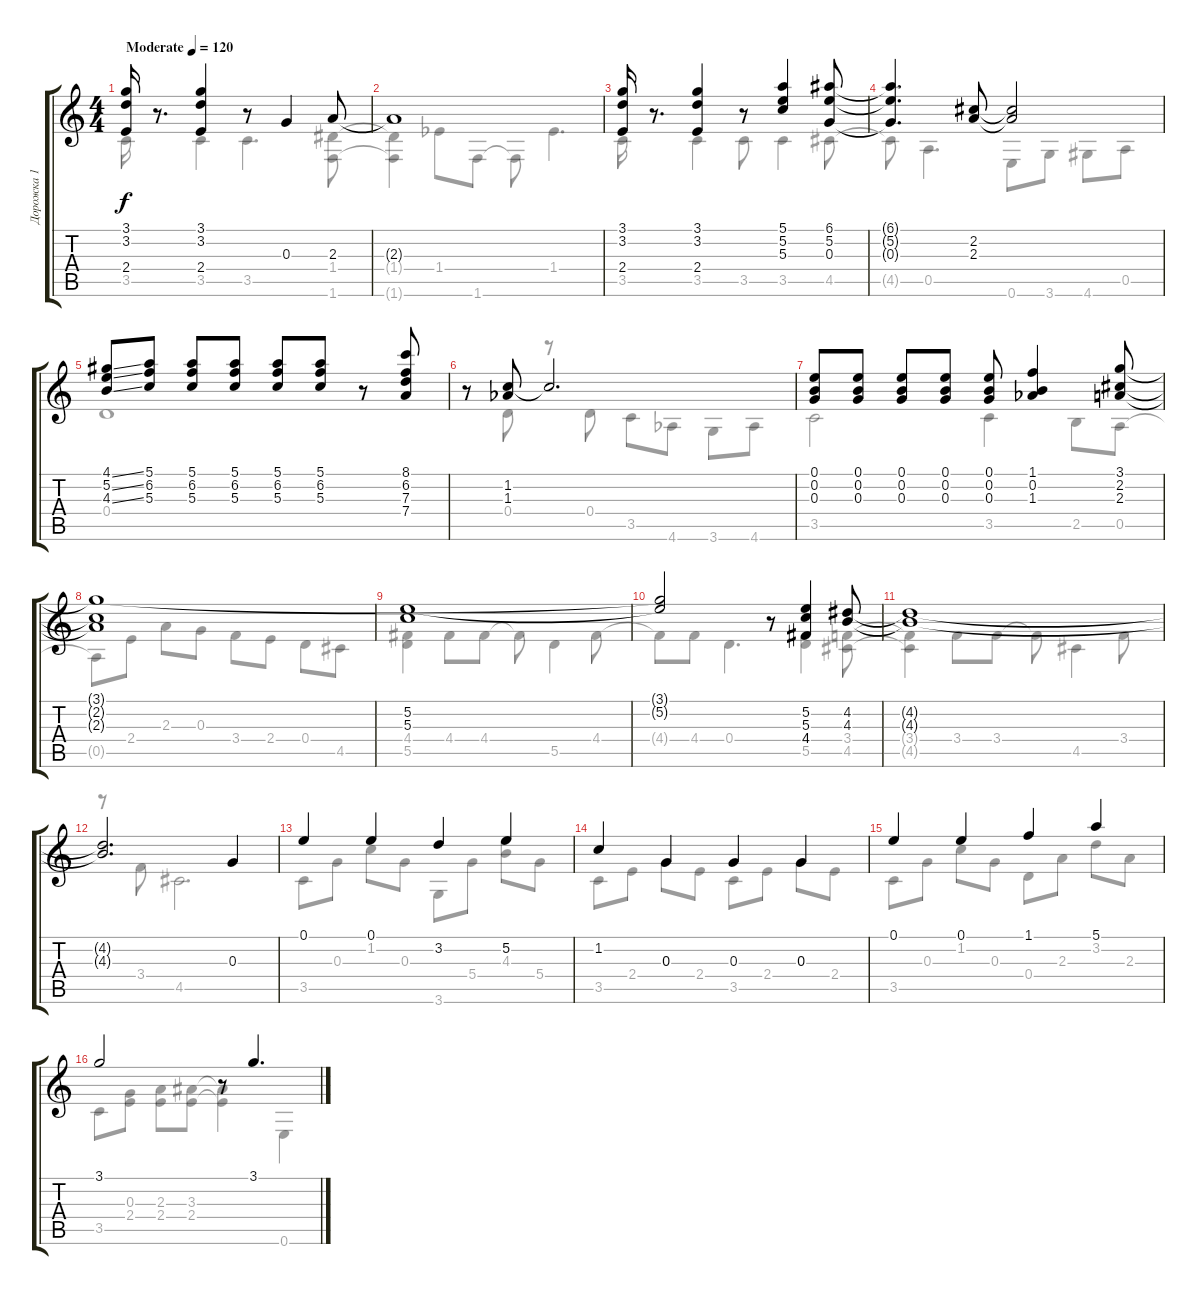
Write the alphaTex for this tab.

\track ("Дорожка 1" "Дорожка 1") {instrument electricguitarjazz}
\staff {score tabs}
\tuning (E4 B3 G3 D3 A2 E2) {hide}
\voice
\ts (4 4)
\tempo (120 "Moderate")
\clef g2
\ks c
(3.1 3.2 2.4).16{dy f instrument electricguitarjazz} r.8{d} (3.1 3.2 2.4).4 r.8 0.3.4 2.3.8 |
2.3{t}.1 |
(3.1 3.2 2.4).16 r.8{d} (3.1 3.2 2.4).4 r.8 (5.1 5.2 5.3).4 (6.1 5.2 0.3).8 |
(6.1{t} 5.2{t} 0.3{t}).4{d} (2.2 2.3).8 (2.2{t} 2.3{t}).2 |
(4.1{ss} 5.2{ss} 4.3{ss}).8 (5.1 6.2 5.3).8 (5.1 6.2 5.3).8 (5.1 6.2 5.3).8 (5.1 6.2 5.3).8 (5.1 6.2 5.3).8 r.8 (8.1 6.2 7.3 7.4).8 |
r.8 (1.2 1.3{acc b}).8 1.2{t}.2{d} |
(0.1 0.2 0.3).8 (0.1 0.2 0.3).8 (0.1 0.2 0.3).8 (0.1 0.2 0.3).8 (0.1 0.2 0.3).8 (1.1 0.2 1.3{acc b}).4 (3.1 2.2 2.3).8 |
(3.1{t} 2.2{t} 2.3{t}).1 |
(5.2 5.3).1 |
(3.1{t} 5.2{t}).2 r.8 (5.2 5.3 4.4).4 (4.2 4.3).8 |
(4.2{t} 4.3{t}).1 |
(4.2{t} 4.3{t}).2{d} 0.3.4 |
0.1.4 0.1.4 3.2.4 5.2.4 |
1.2.4 0.3.4 0.3.4 0.3.4 |
0.1.4 0.1.4 1.1.4 5.1.4 |
3.1.2 r.8 3.1.4{d}
\voice
\clef g2
\ottava regular
\simile none
\ks c
3.5.16{dy f} r.8{d} 3.5.4 3.5.4{d} (1.4 1.6).8 |
(1.4{t} 1.6{t}).4 1.4{acc b}.8 1.6.8 1.6{t}.8 1.4{acc b}.4{d} |
3.5.16 r.8{d} 3.5.4 3.5.8 3.5.4 4.5.8 |
4.5{t}.8 0.5.4{d} 0.6.8 3.6.8 4.6.8 0.5.8 |
0.4.1 |
r.8 0.4.8 r.8 0.4.8 3.5.8 4.6{acc b}.8 3.6.8 4.6{acc b}.8 |
3.5.2 3.5.4 2.5.8 0.5.8 |
0.5{t}.8 2.4.8 2.3.8 0.3.8 3.4.8 2.4.8 0.4.8 4.5.8 |
(4.4 5.5).4 4.4.8 4.4.8 4.4{t}.8 5.5.4 4.4.8 |
4.4{t}.8 4.4.8 0.4.4{d} (4.4 5.5).4 (3.4 4.5).8 |
(3.4{t} 4.5{t}).4 3.4.8 3.4.8 3.4{t}.8 4.5.4 3.4.8 |
r.8 3.4.8 4.5.2{d} |
3.5.8 0.3.8 1.2.8 0.3.8 3.6.8 5.4.8 (5.2 4.3).8 5.4.8 |
3.5.8 2.4.8 0.3.8 2.4.8 3.5.8 2.4.8 0.3.8 2.4.8 |
3.5.8 0.3.8 1.2.8 0.3.8 0.4.8 2.3.8 3.2.8 2.3.8 |
3.5.8 (0.3 2.4).8 (2.3 2.4).8 (3.3 2.4).8 (3.3{t} 2.4{t}).4 0.6.4
